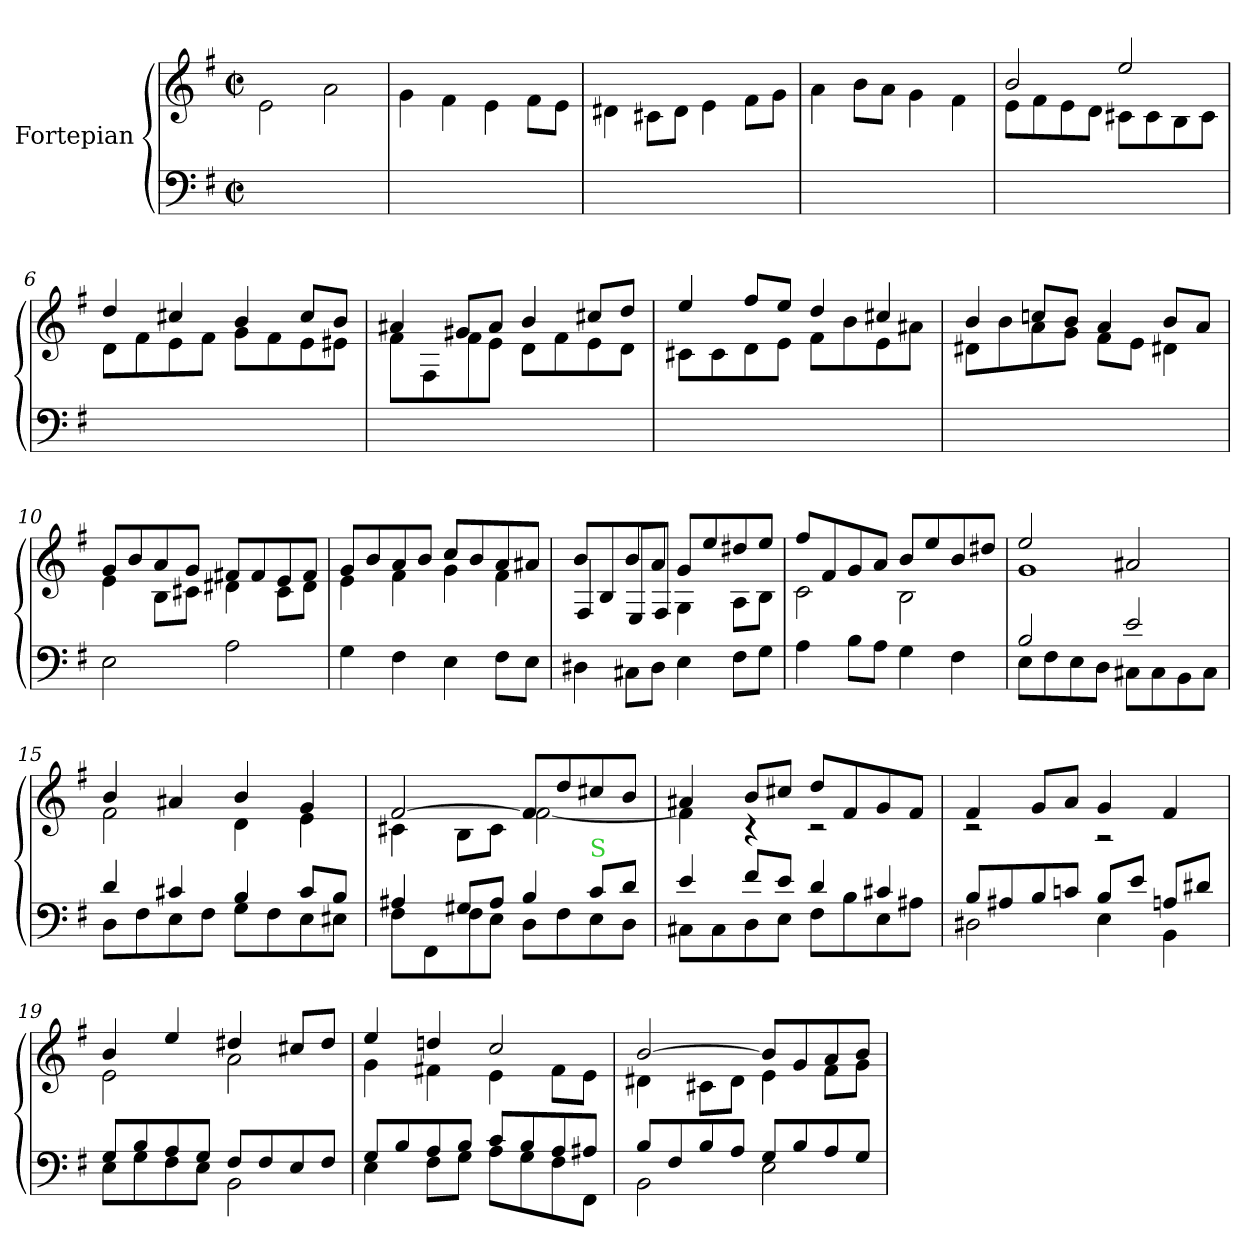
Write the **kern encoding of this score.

**kern	**kern
*part1	*part1
*staff2	*staff1
*I"Fortepian	*
*clefF4	*clefG2
*k[f#]	*k[f#]
*M2/2	*M2/2
*met(c|)	*met(c|)
=1	=1
1ryy	2e\
.	2a\
=2	=2
1ryy	4g\
.	4f#\
.	4e\
.	8f#\L
.	8e\J
=3	=3
1ryy	4d#X\
.	8c#X\L
.	8d#\J
.	4e\
.	8f#\L
.	8g\J
=4	=4
1ryy	4a\
.	8b\L
.	8a\J
.	4g\
.	4f#\
=5	=5
*	*^
1ryy	2b/	8e\L
.	.	8f#\
.	.	8e\
.	.	8d\J
.	2ee/	8c#X\L
.	.	8c#\
.	.	8B\
.	.	8c#\J
=6	=6	=6
1ryy	4dd/	8d\L
.	.	8f#\
.	4cc#X/	8e\
.	.	8f#\J
.	4b/	8g\L
.	.	8f#\
.	8cc#/L	8e\
.	8b/J	8e#X\J
=7	=7	=7
1ryy	4a#X/	8f#\L
.	.	8F#\
.	8g#X/L	8f#\
.	8a#/J	8e\J
.	4b/	8d\L
.	.	8f#\
.	8cc#X/L	8e\
.	8dd/J	8d\J
=8	=8	=8
1ryy	4ee/	8c#X\L
.	.	8c#\
.	8ff#/L	8d\
.	8ee/J	8e\J
.	4dd/	8f#\L
.	.	8b\
.	4cc#X/	8e\
.	.	8a#X\J
=9	=9	=9
1ryy	4b/	8d#X\L
.	.	8b\
.	8ccn/L	8a\
.	8b/J	8g\J
.	4a/	8f#\L
.	.	8e\J
.	8b/L	4d#X\
.	8a/J	.
=10	=10	=10
2E\	8g/L	4e\
.	8b/	.
.	8a/	8B\L
.	8g/J	8c#X\J
2A\	8f#X/L	4d#X\
.	8f#/	.
.	8e/	8c#\L
.	8f#/J	8d#\J
=11	=11	=11
4G\	8g/L	4e\
.	8b/	.
4F#\	8a/	4f#\
.	8b/J	.
4E\	8cc/L	4g\
.	8b/	.
8F#\L	8a/	4f#\
8E\J	8a#X/J	.
=12	=12	=12
4D#X\	8b/L	4F#/
.	8B/	.
8C#X\L	8b/	8E/L
8D#\J	8a/J	8F#/J
4E\	8g/L	4G\
.	8ee/	.
8F#\L	8dd#X/	8A\L
8G\J	8ee/J	8B\J
=13	=13	=13
4A\	8ff#/L	2c\
.	8f#/	.
8B\L	8g/	.
8A\J	8a/J	.
4G\	8b/L	2B\
.	8ee/	.
4F#\	8b/	.
.	8dd#X/J	.
=14	=14	=14
*^	*	*
2B/	8E\L	2ee/	1g
.	8F#\	.	.
.	8E\	.	.
.	8D\J	.	.
2e/	8C#X\L	2a#X/	.
.	8C#\	.	.
.	8BB\	.	.
.	8C#\J	.	.
=15	=15	=15	=15
4d/	8D\L	4b/	2f#\
.	8F#\	.	.
4c#X/	8E\	4a#X/	.
.	8F#\J	.	.
4B/	8G\L	4b/	4d\
.	8F#\	.	.
8c#/L	8E\	4g/	4e\
8B/J	8E#X\J	.	.
=16	=16	=16	=16
4A#X/	8F#\L	[2f#/	4c#X\
.	8FF#\	.	.
8G#X/L	8F#\	.	8B\L
8A#/J	8E\J	.	8c#\J
4B/	8D\L	8f#/L]	[2f#\
.	8F#\	8dd/	.
!LO:TX:a:color=limegreen:t=S	!	!	!
8c/L	8E\	8cc#X/	.
8d/J	8D\J	8b/J	.
=17	=17	=17	=17
4e/	8C#X\L	4a#X/	4f#\]
.	8C#\	.	.
8f#/L	8D\	8b/L	4r
8e/J	8E\J	8cc#X/J	.
4d/	8F#\L	8dd/L	2rc
.	8B\	8f#/	.
4c#X/	8E\	8g/	.
.	8A#X\J	8f#/J	.
=18	=18	=18	=18
8B/L	2D#X\	4f#/	2rc
8A#X/	.	.	.
8B/	.	8g/L	.
8cn/J	.	8a/J	.
8B/L	4E\	4g/	2r
8e/J	.	.	.
8An/L	4BB\	4f#/	.
8d#X/J	.	.	.
=19	=19	=19	=19
8G/L	8E\L	4b/	2e\
8B/	8G\	.	.
8A/	8F#\	4ee/	.
8G/J	8E\J	.	.
8F#/L	2BB\	4dd#X/	2a\
8F#/	.	.	.
8E/	.	8cc#X/L	.
8F#/J	.	8dd#/J	.
=20	=20	=20	=20
8G/L	4E\	4ee/	4g\
8B/	.	.	.
8A/	8F#\L	4ddn/	4f#X\
8B/J	8G\J	.	.
8c/L	8A\L	2cc/	4e\
8B/	8G\	.	.
8A/	8F#\	.	8f#\L
8A#X/J	8FF#\J	.	8e\J
=21	=21	=21	=21
8B/L	2BB\	[2b/	4d#X\
8F#/	.	.	.
8B/	.	.	8c#X\L
8A/J	.	.	8d#\J
8G/L	2E\	8b/L]	4e\
8B/	.	8g/	.
8A/	.	8a/	8f#\L
8G/J	.	8b/J	8g\J
*v	*v	*	*
*	*v	*v
=	=
*-	*-
